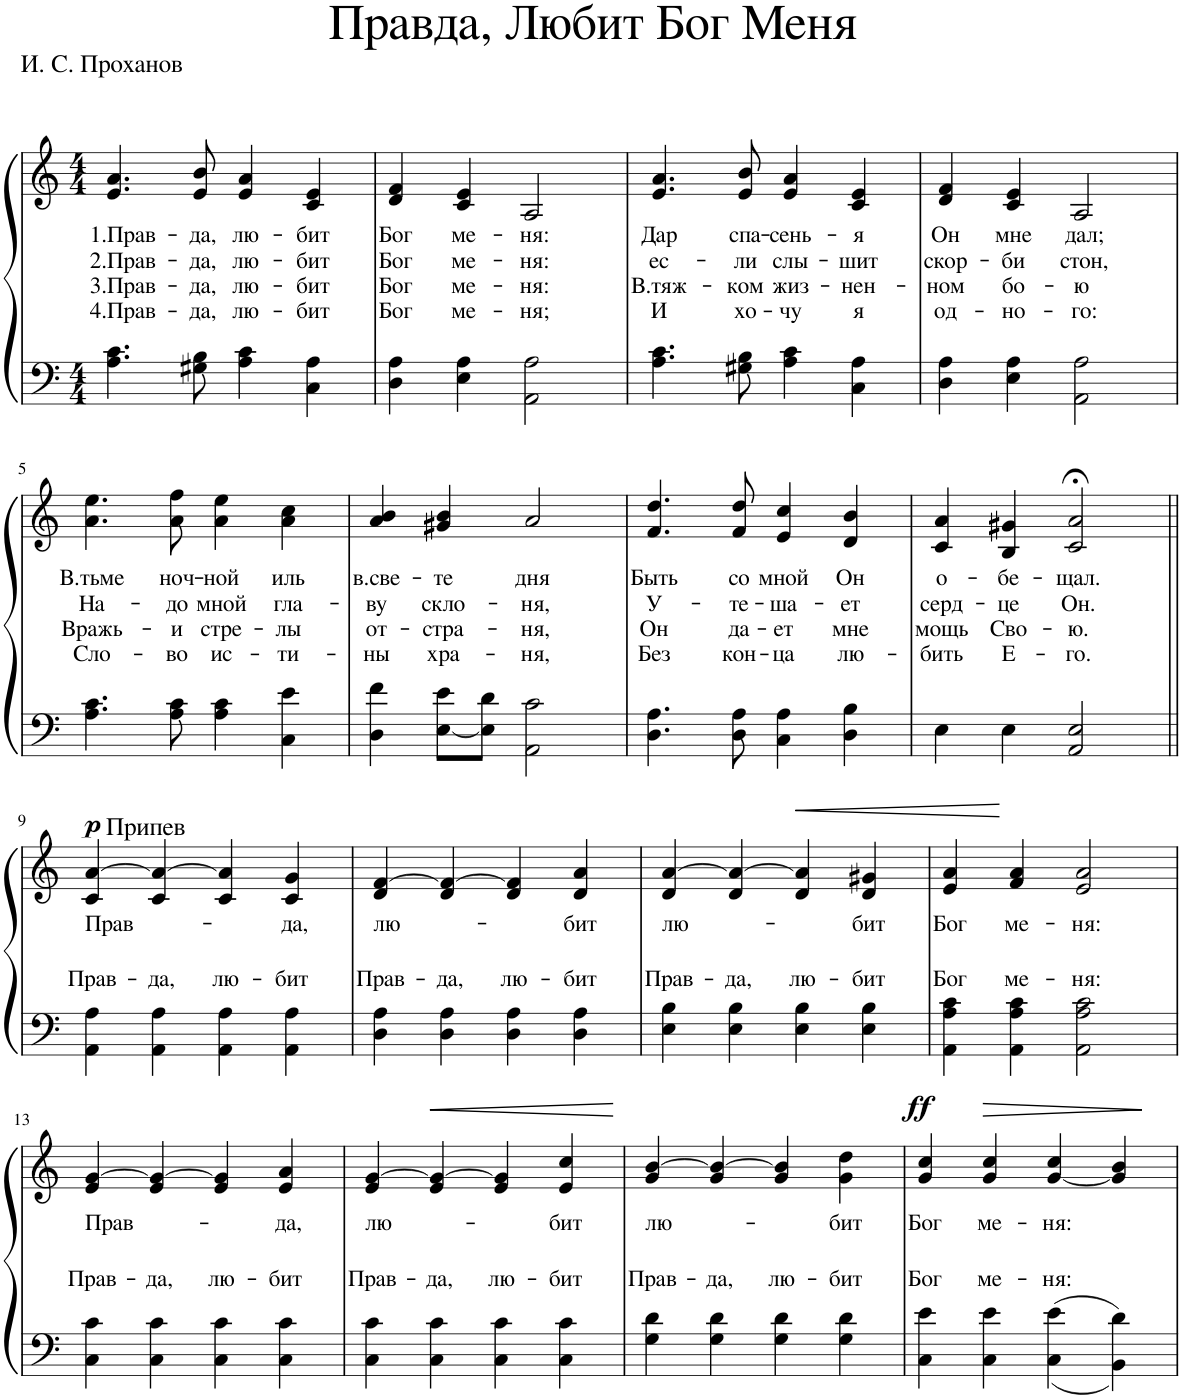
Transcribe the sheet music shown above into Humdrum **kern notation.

**kern	**text	**kern	**text	**text	**text	**text	**dynam
*part1	*part1	*part1	*part1	*part1	*part1	*part1	*part1
*staff2	*staff2	*staff1	*staff1	*staff1	*staff1	*staff1	*staff1/2
*I"Piano	*	*	*	*	*	*	*
*I'Pno.	*	*	*	*	*	*	*
*clefF4	*	*clefG2	*	*	*	*	*
*k[]	*	*k[]	*	*	*	*	*
*M4/4	*	*M4/4	*	*	*	*	*
=1	=1	=1	=1	=1	=1	=1	=1
!	!	!	!LO:LY:b	!LO:LY:b	!LO:LY:b	!LO:LY:b	!
4.A\ 4.c\	.	4.e/ 4.a/	1.Прав-	2.Прав-	3.Прав-	4.Прав-	.
!	!	!	!LO:LY:b	!LO:LY:b	!LO:LY:b	!LO:LY:b	!
8G#X\ 8B\	.	8e/ 8b/	-да,	-да,	-да,	-да,	.
!	!	!	!LO:LY:b	!LO:LY:b	!LO:LY:b	!LO:LY:b	!
4A\ 4c\	.	4e/ 4a/	лю-	лю-	лю-	лю-	.
!	!	!	!LO:LY:b	!LO:LY:b	!LO:LY:b	!LO:LY:b	!
4C\ 4A\	.	4c/ 4e/	-бит	-бит	-бит	-бит	.
=2	=2	=2	=2	=2	=2	=2	=2
!	!	!	!LO:LY:b	!LO:LY:b	!LO:LY:b	!LO:LY:b	!
4D\ 4A\	.	4d/ 4f/	Бог	Бог	Бог	Бог	.
!	!	!	!LO:LY:b	!LO:LY:b	!LO:LY:b	!LO:LY:b	!
4E\ 4A\	.	4c/ 4e/	ме-	ме-	ме-	ме-	.
!	!	!	!LO:LY:b	!LO:LY:b	!LO:LY:b	!LO:LY:b	!
2AA\ 2A\	.	2A/	-ня:	-ня:	-ня:	-ня;	.
=3	=3	=3	=3	=3	=3	=3	=3
!	!	!	!LO:LY:b	!LO:LY:b	!LO:LY:b	!LO:LY:b	!
4.A\ 4.c\	.	4.e/ 4.a/	Дар	ес-	В.тяж-	И	.
!	!	!	!LO:LY:b	!LO:LY:b	!LO:LY:b	!LO:LY:b	!
8G#X\ 8B\	.	8e/ 8b/	спа-	-ли	-ком	хо-	.
!	!	!	!LO:LY:b	!LO:LY:b	!LO:LY:b	!LO:LY:b	!
4A\ 4c\	.	4e/ 4a/	-сень-	слы-	жиз-	-чу	.
!	!	!	!LO:LY:b	!LO:LY:b	!LO:LY:b	!LO:LY:b	!
4C\ 4A\	.	4c/ 4e/	-я	-шит	-нен-	я	.
=4	=4	=4	=4	=4	=4	=4	=4
!	!	!	!LO:LY:b	!LO:LY:b	!LO:LY:b	!LO:LY:b	!
4D\ 4A\	.	4d/ 4f/	Он	скор-	-ном	од-	.
!	!	!	!LO:LY:b	!LO:LY:b	!LO:LY:b	!LO:LY:b	!
4E\ 4A\	.	4c/ 4e/	мне	-би	бо-	-но-	.
!	!	!	!LO:LY:b	!LO:LY:b	!LO:LY:b	!LO:LY:b	!
2AA\ 2A\	.	2A/	дал;	стон,	-ю	-го:	.
!!LO:LB:g=z
=5	=5	=5	=5	=5	=5	=5	=5
!	!	!	!LO:LY:b	!LO:LY:b	!LO:LY:b	!LO:LY:b	!
4.A\ 4.c\	.	4.a\ 4.ee\	В.тьме	На-	Вражь-	Сло-	.
!	!	!	!LO:LY:b	!LO:LY:b	!LO:LY:b	!LO:LY:b	!
8A\ 8c\	.	8a\ 8ff\	ноч-	-до	-и	-во	.
!	!	!	!LO:LY:b	!LO:LY:b	!LO:LY:b	!LO:LY:b	!
4A\ 4c\	.	4a\ 4ee\	-ной	мной	стре-	ис-	.
!	!	!	!LO:LY:b	!LO:LY:b	!LO:LY:b	!LO:LY:b	!
4C\ 4e\	.	4a\ 4cc\	иль	гла-	-лы	-ти-	.
=6	=6	=6	=6	=6	=6	=6	=6
!	!	!	!LO:LY:b	!LO:LY:b	!LO:LY:b	!LO:LY:b	!
4D\ 4f\	.	4a/ 4b/	в.све-	-ву	от-	-ны	.
!	!	!	!LO:LY:b	!LO:LY:b	!LO:LY:b	!LO:LY:b	!
[8E\ 8e\L	.	4g#X/ 4b/	-те	скло-	-стра-	хра-	.
8E\] 8d\J	.	.	.	.	.	.	.
!	!	!	!LO:LY:b	!LO:LY:b	!LO:LY:b	!LO:LY:b	!
2AA\ 2c\	.	2a/	дня	-ня,	-ня,	-ня,	.
=7	=7	=7	=7	=7	=7	=7	=7
!	!	!	!LO:LY:b	!LO:LY:b	!LO:LY:b	!LO:LY:b	!
4.D\ 4.A\	.	4.f/ 4.dd/	Быть	У-	Он	Без	.
!	!	!	!LO:LY:b	!LO:LY:b	!LO:LY:b	!LO:LY:b	!
8D\ 8A\	.	8f/ 8dd/	со	-те-	да-	кон-	.
!	!	!	!LO:LY:b	!LO:LY:b	!LO:LY:b	!LO:LY:b	!
4C\ 4A\	.	4e/ 4cc/	мной	-ша-	-ет	-ца	.
!	!	!	!LO:LY:b	!LO:LY:b	!LO:LY:b	!LO:LY:b	!
4D\ 4B\	.	4d/ 4b/	Он	-ет	мне	лю-	.
=8	=8	=8	=8	=8	=8	=8	=8
!	!	!	!LO:LY:b	!LO:LY:b	!LO:LY:b	!LO:LY:b	!
4E\	.	4c/ 4a/	о-	серд-	мощь	-бить	.
!	!	!	!LO:LY:b	!LO:LY:b	!LO:LY:b	!LO:LY:b	!
4E\	.	4B/ 4g#X/	-бе-	-це	Сво-	E-	.
!	!	!	!LO:LY:b	!LO:LY:b	!LO:LY:b	!LO:LY:b	!
2AA/ 2E/	.	2c/;< 2a/;<	-щал.	Он.	-ю.	-го.	.
!!LO:LB:g=z
=9||	=9||	=9||	=9||	=9||	=9||	=9||	=9||
!	!	!LO:TX:a:t=Припев	!	!	!	!	!
!	!LO:LY:a	!	!LO:LY:b	!	!	!	!LO:DY:a
4AA\ 4A\	Прав-	4c/ [4a/	Прав-	.	.	.	p
!	!LO:LY:a	!	!	!	!	!	!
4AA\ 4A\	-да,	4c/ 4a/_	.	.	.	.	.
!	!LO:LY:a	!	!	!	!	!	!
4AA\ 4A\	лю-	4c/ 4a/]	.	.	.	.	.
!	!LO:LY:a	!	!LO:LY:b	!	!	!	!
4AA\ 4A\	-бит	4c/ 4g/	-да,	.	.	.	.
=10	=10	=10	=10	=10	=10	=10	=10
!	!LO:LY:a	!	!LO:LY:b	!	!	!	!
4D\ 4A\	Прав-	4d/ [4f/	лю-	.	.	.	.
!	!LO:LY:a	!	!	!	!	!	!
4D\ 4A\	-да,	4d/ 4f/_	.	.	.	.	.
!	!LO:LY:a	!	!	!	!	!	!
4D\ 4A\	лю-	4d/ 4f/]	.	.	.	.	.
!	!LO:LY:a	!	!LO:LY:b	!	!	!	!
4D\ 4A\	-бит	4d/ 4a/	-бит	.	.	.	.
=11	=11	=11	=11	=11	=11	=11	=11
!	!LO:LY:a	!	!LO:LY:b	!	!	!	!
4E\ 4B\	Прав-	4d/ [4a/	лю-	.	.	.	.
!	!LO:LY:a	!	!	!	!	!	!
4E\ 4B\	-да,	4d/ 4a/_	.	.	.	.	.
!	!LO:LY:a	!	!	!	!	!	!LO:HP:b
4E\ 4B\	лю-	4d/ 4a/]	.	.	.	.	<
!	!LO:LY:a	!	!LO:LY:b	!	!	!	!
4E\ 4B\	-бит	4d/ 4g#X/	-бит	.	.	.	.
=12	=12	=12	=12	=12	=12	=12	=12
!	!LO:LY:a	!	!LO:LY:b	!	!	!	!
4AA\ 4A\ 4c\	Бог	4e/ 4a/	Бог	.	.	.	.
!	!LO:LY:a	!	!LO:LY:b	!	!	!	!
4AA\ 4A\ 4c\	ме-	4f/ 4a/	ме-	.	.	.	[
!	!LO:LY:a	!	!LO:LY:b	!	!	!	!
2AA\ 2A\ 2c\	-ня:	2e/ 2a/	-ня:	.	.	.	.
!!LO:LB:g=z
=13	=13	=13	=13	=13	=13	=13	=13
!	!LO:LY:a	!	!LO:LY:b	!	!	!	!
4C\ 4c\	Прав-	4e/ [4g/	Прав-	.	.	.	.
!	!LO:LY:a	!	!	!	!	!	!
4C\ 4c\	-да,	4e/ 4g/_	.	.	.	.	.
!	!LO:LY:a	!	!	!	!	!	!
4C\ 4c\	лю-	4e/ 4g/]	.	.	.	.	.
!	!LO:LY:a	!	!LO:LY:b	!	!	!	!
4C\ 4c\	-бит	4e/ 4a/	-да,	.	.	.	.
=14	=14	=14	=14	=14	=14	=14	=14
!	!LO:LY:a	!	!LO:LY:b	!	!	!	!
4C\ 4c\	Прав-	4e/ [4g/	лю-	.	.	.	.
!	!LO:LY:a	!	!	!	!	!	!LO:HP:b
4C\ 4c\	-да,	4e/ 4g/_	.	.	.	.	<
!	!LO:LY:a	!	!	!	!	!	!
4C\ 4c\	лю-	4e/ 4g/]	.	.	.	.	.
!	!LO:LY:a	!	!LO:LY:b	!	!	!	!
4C\ 4c\	-бит	4e/ 4cc/	-бит	.	.	.	.
.	.	.	.	.	.	.	[
=15	=15	=15	=15	=15	=15	=15	=15
!	!LO:LY:a	!	!LO:LY:b	!	!	!	!
4G\ 4d\	Прав-	4g/ [4b/	лю-	.	.	.	.
!	!LO:LY:a	!	!	!	!	!	!
4G\ 4d\	-да,	4g/ 4b/_	.	.	.	.	.
!	!LO:LY:a	!	!	!	!	!	!
4G\ 4d\	лю-	4g/ 4b/]	.	.	.	.	.
!	!LO:LY:a	!	!LO:LY:b	!	!	!	!
4G\ 4d\	-бит	4g\ 4dd\	-бит	.	.	.	.
=16	=16	=16	=16	=16	=16	=16	=16
!	!LO:LY:a	!	!LO:LY:b	!	!	!	!LO:DY:a
4C\ 4e\	Бог	4g/ 4cc/	Бог	.	.	.	ff
!	!LO:LY:a	!	!LO:LY:b	!	!	!	!LO:HP:b
4C\ 4e\	ме-	4g/ 4cc/	ме-	.	.	.	>
!	!LO:LY:a	!	!LO:LY:b	!	!	!	!
4C\ 4e\	-ня:	[4g/ 4cc/	-ня:	.	.	.	.
4BB\ 4d\	.	4g/] 4b/	.	.	.	.	.
.	.	.	.	.	.	.	]
=	=	=	=	=	=	=	=
*-	*-	*-	*-	*-	*-	*-	*-
